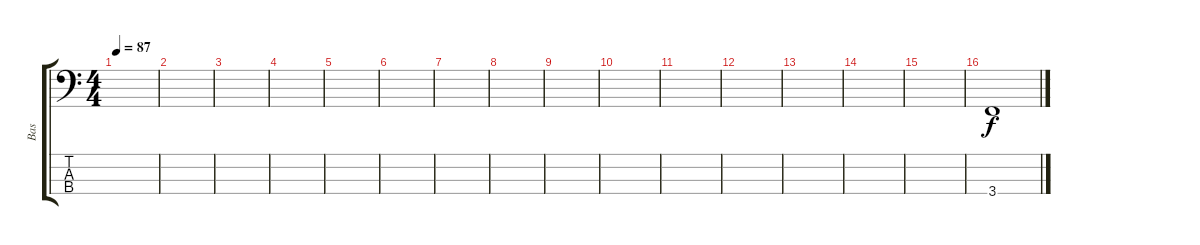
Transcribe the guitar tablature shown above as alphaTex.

\track ("Bas" "Bas") {instrument electricbasspick}
\staff {score tabs}
\tuning (F2 C2 G1 D1) {hide}
\ts (4 4)
\tempo 87
\clef f4
\ks c
|
|
|
|
|
|
|
|
|
|
|
|
|
|
|
3.4.1
